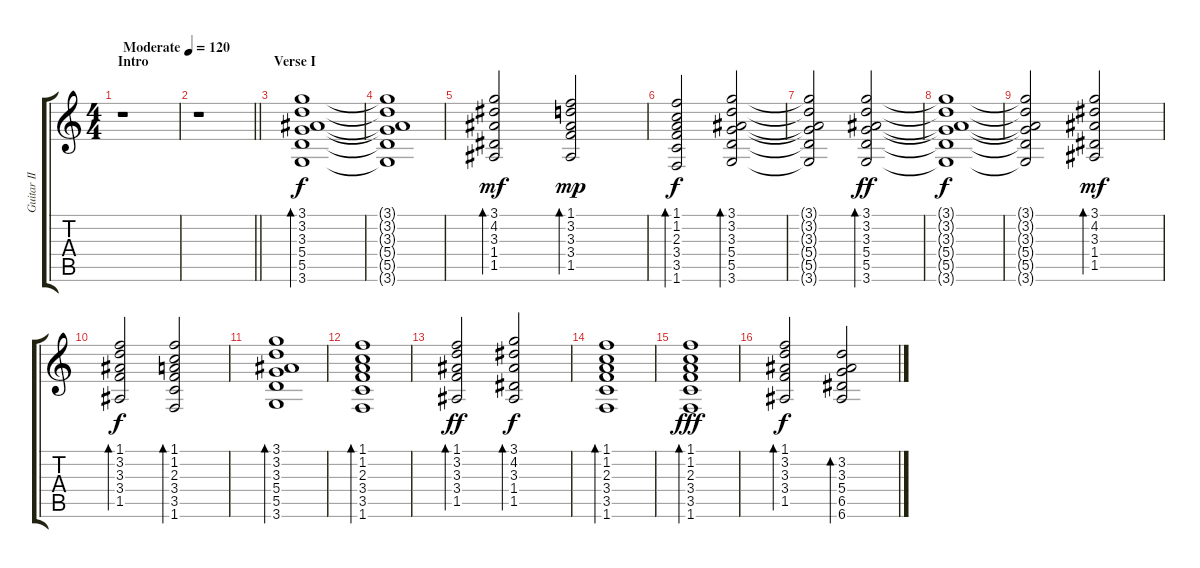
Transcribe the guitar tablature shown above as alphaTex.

\track ("Guitar II" "Guitar II") {instrument acousticguitarsteel}
\staff {score tabs}
\tuning (E4 B3 G3 D3 A2 E2) {hide}
\ts (4 4)
\section ("" "Intro")
\tempo (120 "Moderate")
\clef g2
\ks c
r.1{dy f instrument acousticguitarsteel} |
\barLineRight lightlight
r.1 |
\section ("" "Verse I")
(3.1 3.2 3.3 5.4 5.5 3.6).1{bd 120} |
(3.1{t} 3.2{t} 3.3{t} 5.4{t} 5.5{t} 3.6{t}).1 |
(3.1 4.2 3.3 1.4 1.5).2{bd 120 dy mf} (1.1 3.2 3.3 3.4 1.5).2{bd 120 dy mp} |
(1.1 1.2 2.3 3.4 3.5 1.6).2{bd 120 dy f} (3.1 3.2 3.3 5.4 5.5 3.6).2{bd 120} |
(3.1{t} 3.2{t} 3.3{t} 5.4{t} 5.5{t} 3.6{t}).2 (3.1 3.2 3.3 5.4 5.5 3.6).2{bd 120 dy ff} |
(3.1{t} 3.2{t} 3.3{t} 5.4{t} 5.5{t} 3.6{t}).1{dy f} |
(3.1{t} 3.2{t} 3.3{t} 5.4{t} 5.5{t} 3.6{t}).2 (3.1 4.2 3.3 1.4 1.5).2{bd 120 dy mf} |
(1.1 3.2 3.3 3.4 1.5).2{bd 120 dy f} (1.1 1.2 2.3 3.4 3.5 1.6).2{bd 120} |
(3.1 3.2 3.3 5.4 5.5 3.6).1{bd 120} |
(1.1 1.2 2.3 3.4 3.5 1.6).1{bd 120} |
(1.1 3.2 3.3 3.4 1.5).2{bd 120 dy ff} (3.1 4.2 3.3 1.4 1.5).2{bd 120 dy f} |
(1.1 1.2 2.3 3.4 3.5 1.6).1{bd 120} |
(1.1 1.2 2.3 3.4 3.5 1.6).1{bd 120 dy fff} |
(1.1 3.2 3.3 3.4 1.5).2{bd 120 dy f} (3.2 3.3 5.4 6.5 6.6).2{bd 120}
